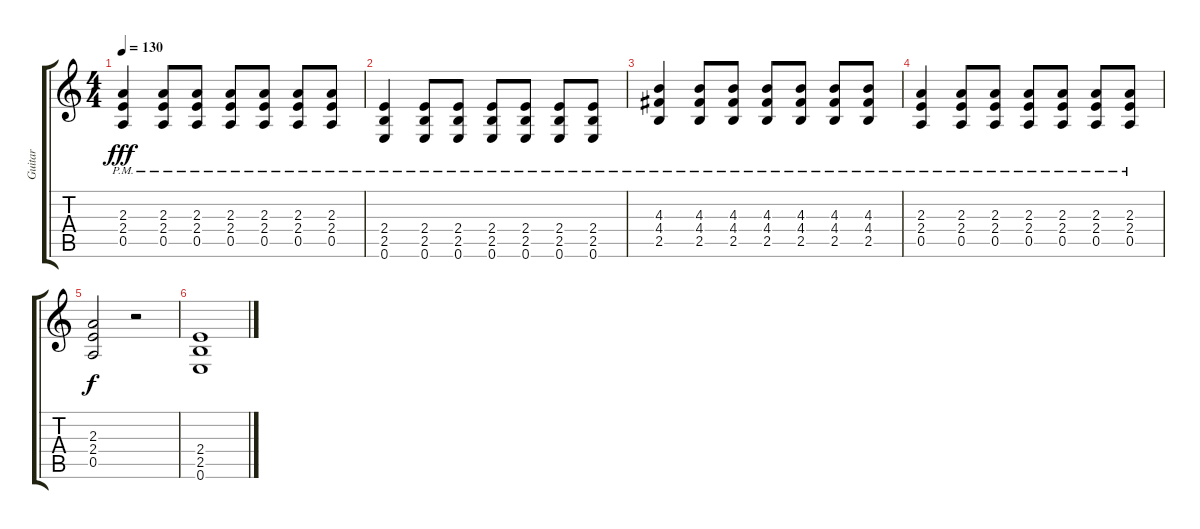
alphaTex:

\track ("Guitar" "Guitar") {instrument overdrivenguitar}
\staff {score tabs}
\tuning (E4 B3 G3 D3 A2 E2) {hide}
\ts (4 4)
\tempo 130
\clef g2
\ks c
(2.3{pm} 2.4{pm} 0.5{pm}).4{dy fff} (2.3{pm} 2.4{pm} 0.5{pm}).8 (2.3{pm} 2.4{pm} 0.5{pm}).8 (2.3{pm} 2.4{pm} 0.5{pm}).8 (2.3{pm} 2.4{pm} 0.5{pm}).8 (2.3{pm} 2.4{pm} 0.5{pm}).8 (2.3{pm} 2.4{pm} 0.5{pm}).8 |
(2.4{pm} 2.5{pm} 0.6{pm}).4 (2.4{pm} 2.5{pm} 0.6{pm}).8 (2.4{pm} 2.5{pm} 0.6{pm}).8 (2.4{pm} 2.5{pm} 0.6{pm}).8 (2.4{pm} 2.5{pm} 0.6{pm}).8 (2.4{pm} 2.5{pm} 0.6{pm}).8 (2.4{pm} 2.5{pm} 0.6{pm}).8 |
(4.3{pm} 4.4{pm} 2.5{pm}).4 (4.3{pm} 4.4{pm} 2.5{pm}).8 (4.3{pm} 4.4{pm} 2.5{pm}).8 (4.3{pm} 4.4{pm} 2.5{pm}).8 (4.3{pm} 4.4{pm} 2.5{pm}).8 (4.3{pm} 4.4{pm} 2.5{pm}).8 (4.3{pm} 4.4{pm} 2.5{pm}).8 |
(2.3{pm} 2.4{pm} 0.5{pm}).4 (2.3{pm} 2.4{pm} 0.5{pm}).8 (2.3{pm} 2.4{pm} 0.5{pm}).8 (2.3{pm} 2.4{pm} 0.5{pm}).8 (2.3{pm} 2.4{pm} 0.5{pm}).8 (2.3{pm} 2.4{pm} 0.5{pm}).8 (2.3{pm} 2.4{pm} 0.5{pm}).8 |
(2.3 2.4 0.5).2{dy f} r.2 |
(2.4 2.5 0.6).1
